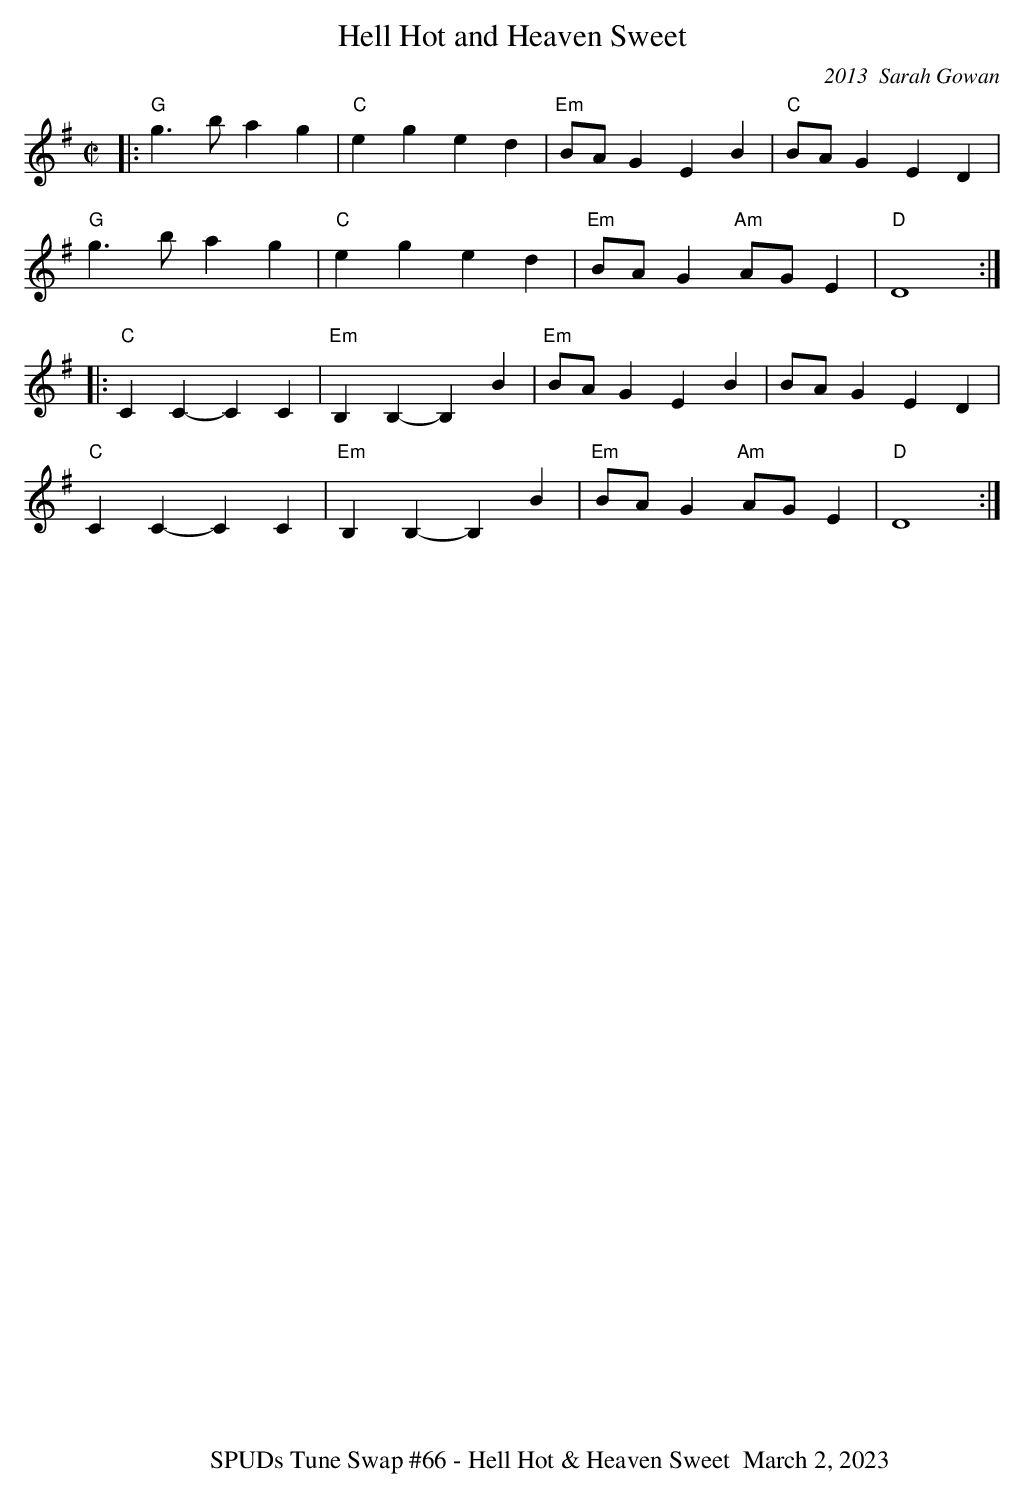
X:1
T:Hell Hot and Heaven Sweet
C:2013  Sarah Gowan
M:C|
L:1/8
K:G
|:"G"g3b a2 g2|"C"e2g2e2d2|"Em"BAG2 E2B2 |"C"BAG2 E2D2|
"G"g3b a2 g2|"C"e2g2e2d2|"Em"BAG2 "Am"AGE2|"D"D8:|
|:"C"C2C2-C2C2|"Em"B,2B,2-B,2B2|"Em"BAG2 E2B2 |BAG2 E2D2|
"C"C2C2-C2C2|"Em"B,2B,2-B,2B2|"Em"BAG2 "Am"AGE2|"D"D8:|
